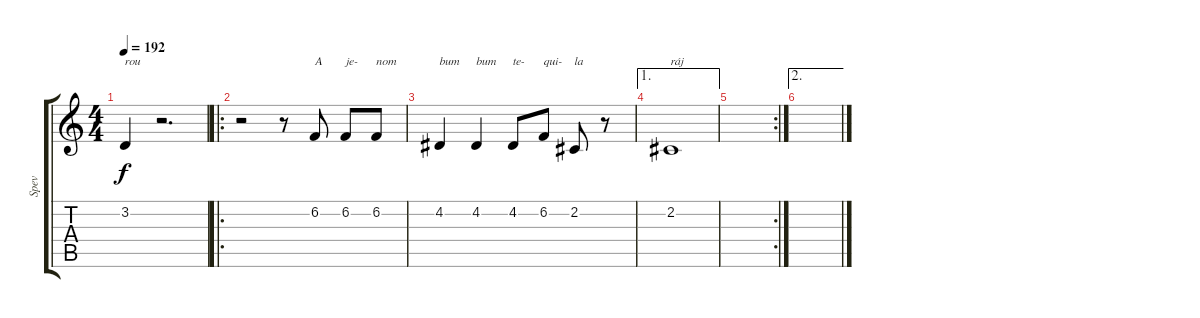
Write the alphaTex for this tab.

\track ("Spev" "Spev") {instrument trumpet}
\staff {score tabs}
\tuning (E4 B3 G3 D3 A2 E2) {hide}
\ts (4 4)
\tempo 192
\clef g2
\ks c
3.2.4{txt "rou" dy f} r.2{d} |
\ro
r.2 r.8 6.2.8{txt "A"} 6.2.8{txt "je-"} 6.2.8{txt "nom"} |
4.2.4{txt "bum"} 4.2.4{txt "bum"} 4.2.8{txt "te-"} 6.2.8{txt "qui-"} 2.2.8{txt "la"} r.8 |
\ae 1
2.2.1{txt "ráj"} |
\rc 2
|
\ae 2
